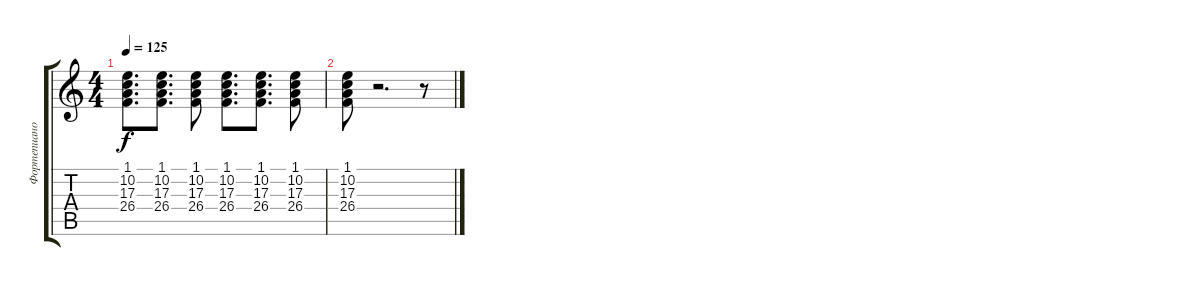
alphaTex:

\track ("Фортепиано (левая рука)" "Фортепиано") {instrument acousticgrandpiano}
\staff {score tabs}
\tuning (E4 B3 G3 D3 A2 E2) {hide}
\ts (4 4)
\tempo 125
\clef g2
\ks c
(1.1 10.2 17.3 26.4).8{d dy f} (1.1 10.2 17.3 26.4).8{d} (1.1 10.2 17.3 26.4).8 (1.1 10.2 17.3 26.4).8{d} (1.1 10.2 17.3 26.4).8{d} (1.1 10.2 17.3 26.4).8 |
(1.1 10.2 17.3 26.4).8 r.2{d} r.8
